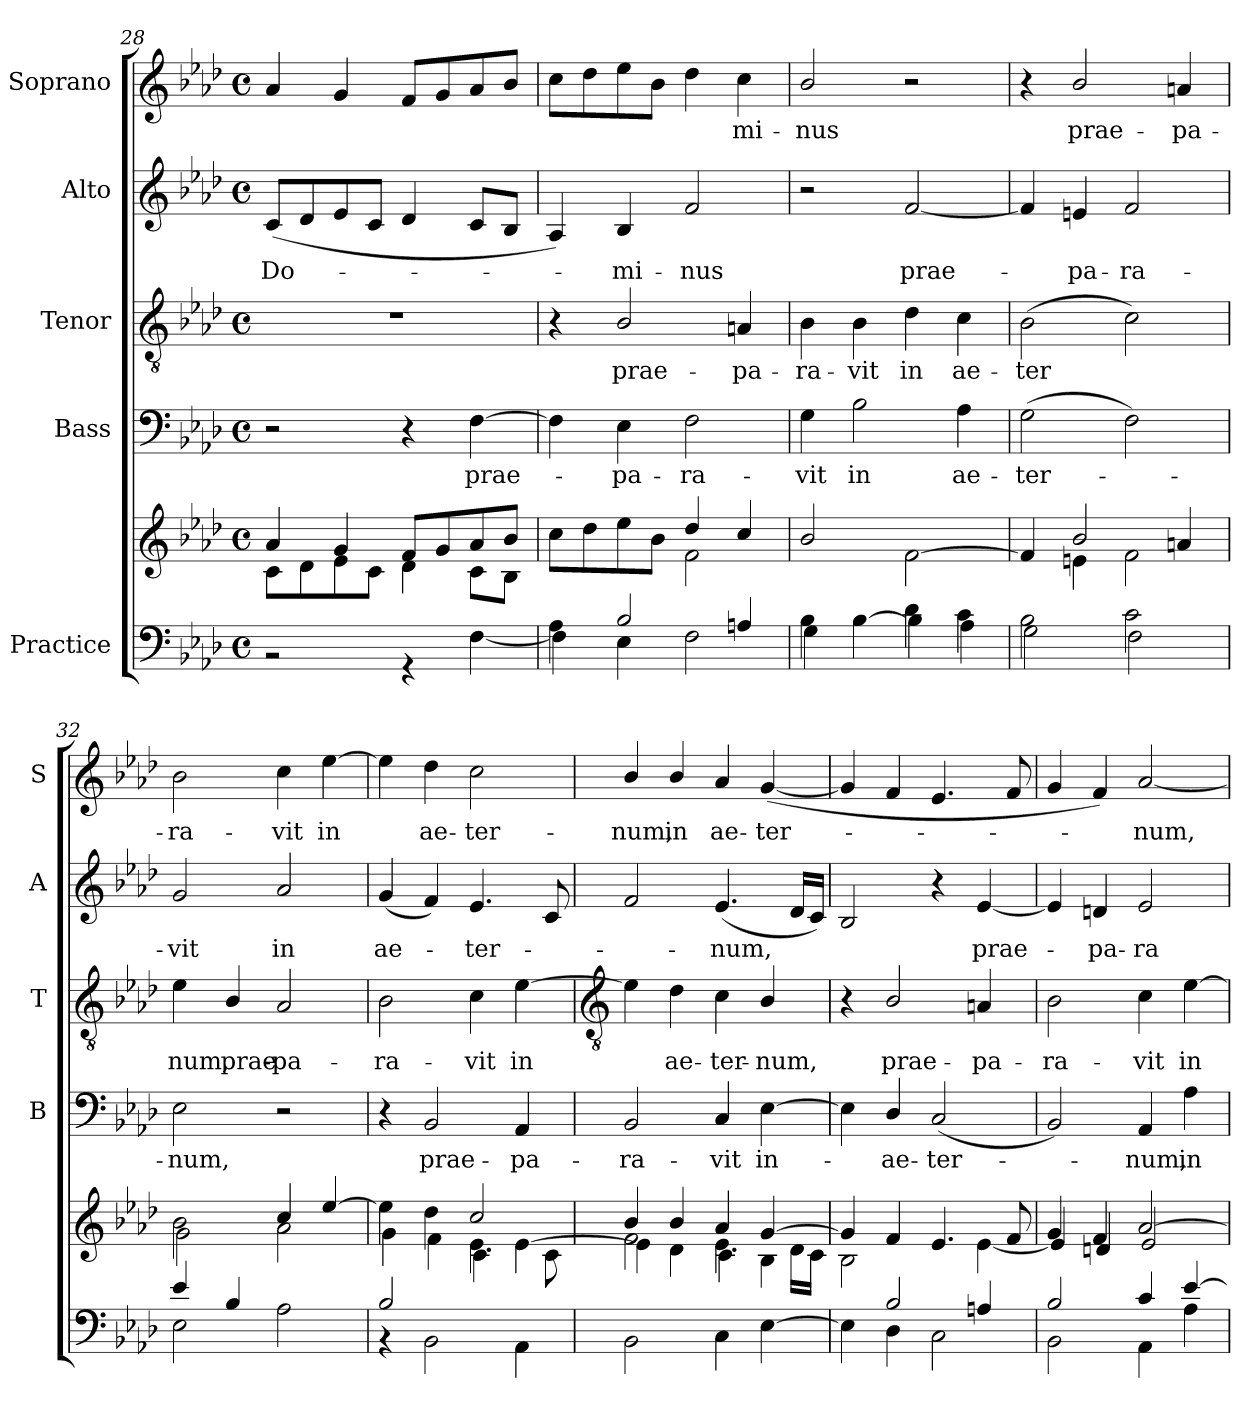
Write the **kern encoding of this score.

**kern	**kern	**kern	**text	**kern	**text	**kern	**text	**kern	**text
*part5	*part5	*part4	*part4	*part3	*part3	*part2	*part2	*part1	*part1
*staff6	*staff5	*staff4	*staff4	*staff3	*staff3	*staff2	*staff2	*staff1	*staff1
*I"Practice	*	*I"Bass	*	*I"Tenor	*	*I"Alto	*	*I"Soprano	*
*	*	*I'B	*	*I'T	*	*I'A	*	*I'S	*
!!LO:LB:g=z
*clefF4	*clefG2	*clefF4	*	*clefGv2	*	*clefG2	*	*clefG2	*
*k[b-e-a-d-]	*k[b-e-a-d-]	*k[b-e-a-d-]	*	*k[b-e-a-d-]	*	*k[b-e-a-d-]	*	*k[b-e-a-d-]	*
*A-:	*A-:	*A-:	*	*A-:	*	*A-:	*	*A-:	*
*M4/4	*M4/4	*M4/4	*	*M4/4	*	*M4/4	*	*M4/4	*
*met(c)	*met(c)	*met(c)	*	*met(c)	*	*met(c)	*	*met(c)	*
=28	=28	=28	=28	=28	=28	=28	=28	=28	=28
*^	*^	*	*	*	*	*	*	*	*
!	!	!	!	!	!	!	!	!	!LO:LY:b	!	!
1ryy	2r	4a-/	8c\L	2r	.	1r	.	(<8cL	Do-	4a-/	.
.	.	.	8d-\	.	.	.	.	8d-	.	.	.
.	.	4g/	8e-\	.	.	.	.	8e-	.	4g	.
.	.	.	8c\J	.	.	.	.	8cJ	.	.	.
.	4r	8f/L	4d-\	4r	.	.	.	4d-	.	8fL	.
.	.	8g/	.	.	.	.	.	.	.	8g	.
!	!	!	!	!	!LO:LY:b	!	!	!	!	!	!
.	[4F\	8a-/	8c\L	[4F	prae-	.	.	8cL	.	8a-	.
.	.	8b-/J	8B-\J	.	.	.	.	8B-J	.	8b-J	.
=29	=29	=29	=29	=29	=29	=29	=29	=29	=29	=29	=29
*	*^	*	*	*	*	*	*	*	*	*	*
4A-\	4ryy	4F\]	8ccL	4ryy	4F]	.	4r	.	4A-)	.	8ccL	.
.	.	.	8dd-	.	.	.	.	.	.	.	8dd-	.
!	!	!	!	!	!	!LO:LY:b	!	!LO:LY:b	!	!LO:LY:b	!	!
2.ryy	2B-/	4E-\	8ee-	4ryy	4E-	pa-	2B-/	prae-	4B-	mi-	8ee-	.
.	.	.	8b-J	.	.	.	.	.	.	.	8b-J	.
!	!	!	!	!	!	!LO:LY:b	!	!	!	!LO:LY:b	!	!
.	.	2F\	4dd-/	2f\	2F	-ra-	.	.	2f	-nus	4dd-	.
!	!	!	!	!	!	!	!	!LO:LY:b	!	!	!	!LO:LY:b
.	4An/	.	4cc/	.	.	.	4An	-pa-	.	.	4cc	mi-
*	*v	*v	*	*	*	*	*	*	*	*	*	*
=30	=30	=30	=30	=30	=30	=30	=30	=30	=30	=30	=30
!	!	!	!	!	!LO:LY:b	!	!LO:LY:b	!	!	!	!LO:LY:b
4B-\	4G\	2b-/	2ryy	4G	-vit	4B-	-ra-	2r	.	2b-/	-nus
!	!	!	!	!	!LO:LY:b	!	!LO:LY:b	!	!	!	!
4ryy	[4B-\	.	.	2B-	in	4B-	-vit	.	.	.	.
!	!	!	!	!	!	!	!LO:LY:b	!	!LO:LY:b	!	!
4d-\	4B-\]	2ryy	[2f\	.	.	4d-	in	[2f	prae-	2r	.
!	!	!	!	!	!LO:LY:b	!	!LO:LY:b	!	!	!	!
4c\	4A-\	.	.	4A-	ae-	4c	ae-	.	.	.	.
=31	=31	=31	=31	=31	=31	=31	=31	=31	=31	=31	=31
!	!	!	!	!	!LO:LY:b	!	!LO:LY:b	!	!	!	!
2B-\	2G\	4ryy	4f/]	(>2G	-ter-	(>2B-	-ter	4f]	.	4r	.
!	!	!	!	!	!	!	!	!	!LO:LY:b	!	!LO:LY:b
.	.	2b-/	4en\	.	.	.	.	4en	pa-	2b-/	prae-
!	!	!	!	!	!	!	!	!	!LO:LY:b	!	!
2c\	2F\	.	2f\	2F)	.	2c)	.	2f	-ra-	.	.
!	!	!	!	!	!	!	!	!	!	!	!LO:LY:b
.	.	4an/	.	.	.	.	.	.	.	4an	-pa-
=32	=32	=32	=32	=32	=32	=32	=32	=32	=32	=32	=32
!	!	!	!	!	!LO:LY:b	!	!LO:LY:b	!	!LO:LY:b	!	!LO:LY:b
4e-/	2E-\	2b-\	2g\	2E-	num,	4e-	num,	2g	-vit	2b-	-ra-
!	!	!	!	!	!	!	!LO:LY:b	!	!	!	!
4B-/	.	.	.	.	.	4B-/	prae-	.	.	.	.
!	!	!	!	!	!	!	!LO:LY:b	!	!LO:LY:b	!	!LO:LY:b
2A-\	2ryy	4cc/	2a-\	2r	.	2A-	-pa-	2a-/	in	4cc	-vit
!	!	!	!	!	!	!	!	!	!	!	!LO:LY:b
.	.	[4ee-/	.	.	.	.	.	.	.	[4ee-	in
=33	=33	=33	=33	=33	=33	=33	=33	=33	=33	=33	=33
*	*	*	*^	*	*	*	*	*	*	*	*
!	!	!	!	!	!	!	!	!LO:LY:b	!	!LO:LY:b	!	!
2B-/	4r	4ee-\]	4g\	2ryy	4r	.	2B-	-ra-	(<4g	ae-	4ee-]	.
!	!	!	!	!	!	!LO:LY:b	!	!	!	!	!	!LO:LY:b
.	2BB-\	4dd-\	4f\	.	2BB-	prae-	.	.	4f)	.	4dd-	ae-
!	!	!	!	!	!	!	!	!LO:LY:b	!	!LO:LY:b	!	!LO:LY:b
2ryy	.	2cc/	4.e-\	4c\	.	.	4c	-vit	4.e-	ter-	2cc	-ter-
!	!	!	!	!	!	!LO:LY:b	!	!LO:LY:b	!	!	!	!
.	4AA-\	.	.	[4e-\	4AA-	-pa-	[4e-	in	.	.	.	.
.	.	.	8c\	.	.	.	.	.	8c	.	.	.
*v	*v	*	*	*	*	*	*	*	*	*	*	*
!!LO:LB:g=z
=34	=34	=34	=34	=34	=34	=34	=34	=34	=34	=34	=34
*	*	*	*	*	*	*clefGv2	*	*	*	*	*
!	!	!	!	!	!LO:LY:b	!	!	!	!	!	!LO:LY:b
2BB-\	4b-/	2f\	4e-\]	2BB-	-ra-	4e-]	.	2f	.	4b-/	-num,
!	!	!	!	!	!	!	!LO:LY:b	!	!	!	!LO:LY:b
.	4b-/	.	4d-\	.	.	4d-	ae-	.	.	4b-/	in
!	!	!	!	!	!LO:LY:b	!	!LO:LY:b	!	!LO:LY:b	!	!LO:LY:b
4C\	4a-/	4.e-\	4c\	4C	-vit	4c	-ter-	(<4.e-	num,	4a-/	ae-
!	!	!	!	!	!LO:LY:b	!	!LO:LY:b	!	!	!	!LO:LY:b
[4E-\	[4g/	.	4B-\	[4E-	in-	4B-/	-num,	.	.	(<[4g	-ter-
.	.	16d-\LL	.	.	.	.	.	16d-LL	.	.	.
.	.	16c\JJ	.	.	.	.	.	16cJJ)	.	.	.
*	*	*v	*v	*	*	*	*	*	*	*	*
=35	=35	=35	=35	=35	=35	=35	=35	=35	=35	=35
*^	*	*	*	*	*	*	*	*	*	*
4ryy	4E-\]	4g/]	2B-\	4E-]	.	4r	.	2B-	.	4g]	.
!	!	!	!	!	!LO:LY:b	!	!LO:LY:b	!	!	!	!
2B-/	4D-\	4f/	.	4D-/	ae-	2B-/	prae-	.	.	4f	.
!	!	!	!	!	!LO:LY:b	!	!	!	!	!	!
.	2C\	4.e-/	4ryy	(<2C/	-ter-	.	.	4r	.	4.e-	.
!	!	!	!	!	!	!	!LO:LY:b	!	!LO:LY:b	!	!
4An/	.	.	[4e-\	.	.	4An	-pa-	[4e-	prae-	.	.
.	.	8f/	.	.	.	.	.	.	.	8f	.
=36	=36	=36	=36	=36	=36	=36	=36	=36	=36	=36	=36
!	!	!	!	!	!	!	!LO:LY:b	!	!	!	!
2B-/	2BB-\	4g/	4e-/]	2BB-)	.	2B-	-ra-	4e-]	.	4g	.
!	!	!	!	!	!	!	!	!	!LO:LY:b	!	!
.	.	4f/	4dn/	.	.	.	.	4dn	pa-	4f)	.
!	!	!	!	!	!LO:LY:b	!	!LO:LY:b	!	!LO:LY:b	!	!LO:LY:b
4c/	4AA-\	[2a-/	2e-/	4AA-	num,	4c	-vit	2e-	-ra-	[2a-/	num,
!	!	!	!	!	!LO:LY:b	!	!LO:LY:b	!	!	!	!
[4e-/	4A-\	.	.	4A-	in	[4e-	in	.	.	.	.
*v	*v	*	*	*	*	*	*	*	*	*	*
*	*v	*v	*	*	*	*	*	*	*	*
=	=	=	=	=	=	=	=	=	=
*-	*-	*-	*-	*-	*-	*-	*-	*-	*-
